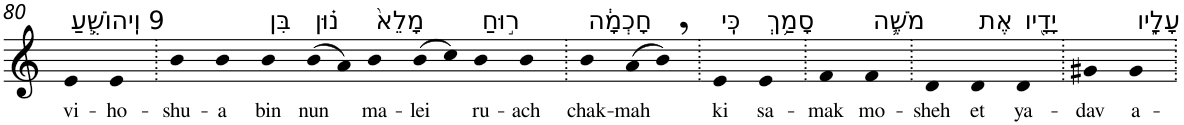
**kern	**text
*part1	*part1
*staff1	*staff1
*I"Piano	*
*I'Pno	*
!!LO:PB:g=z
*clefG2	*
*k[]	*
=80	=80
!LO:TX:a:t=9 וִֽיהוֹשֻׁ֣עַ	!
!	!LO:LY:b
4e	vi-
!	!LO:LY:b
4e	-ho-
=81.	=81.
!	!LO:LY:b
4b	-shu-
!	!LO:LY:b
4b	-a
!LO:TX:a:t=בִּן	!
!	!LO:LY:b
4b	bin
!LO:TX:a:t=נ֗וּן	!
!	!LO:LY:b
(8b	nun
8a)	.
!LO:TX:a:t=מָלֵא֙	!
!	!LO:LY:b
4b	ma-
!	!LO:LY:b
(8b	-lei
8cc)	.
!LO:TX:a:t=ר֣וּחַ	!
!	!LO:LY:b
4b	ru-
!	!LO:LY:b
4b	-ach
=82.	=82.
!LO:TX:a:t=חָכְמָ֔ה	!
!	!LO:LY:b
4b	chak-
!	!LO:LY:b
(8a	-mah
8b,)	.
=83.	=83.
!LO:TX:a:t=כִּֽי	!
!	!LO:LY:b
4e	ki
!LO:TX:a:t=סָמַ֥ךְ	!
!	!LO:LY:b
4e	sa-
=84.	=84.
!	!LO:LY:b
4f	-mak
!LO:TX:a:t=מֹשֶׁ֛ה	!
!	!LO:LY:b
4f	mo-
=85.	=85.
!	!LO:LY:b
4d	-sheh
!LO:TX:a:t=אֶת	!
!	!LO:LY:b
4d	et
!LO:TX:a:t=יָדָ֖יו	!
!	!LO:LY:b
4d	ya-
=86.	=86.
!	!LO:LY:b
4g#X	-dav
!LO:TX:a:t=עָלָ֑יו	!
!	!LO:LY:b
4g#	a-
=.	=.
*-	*-
